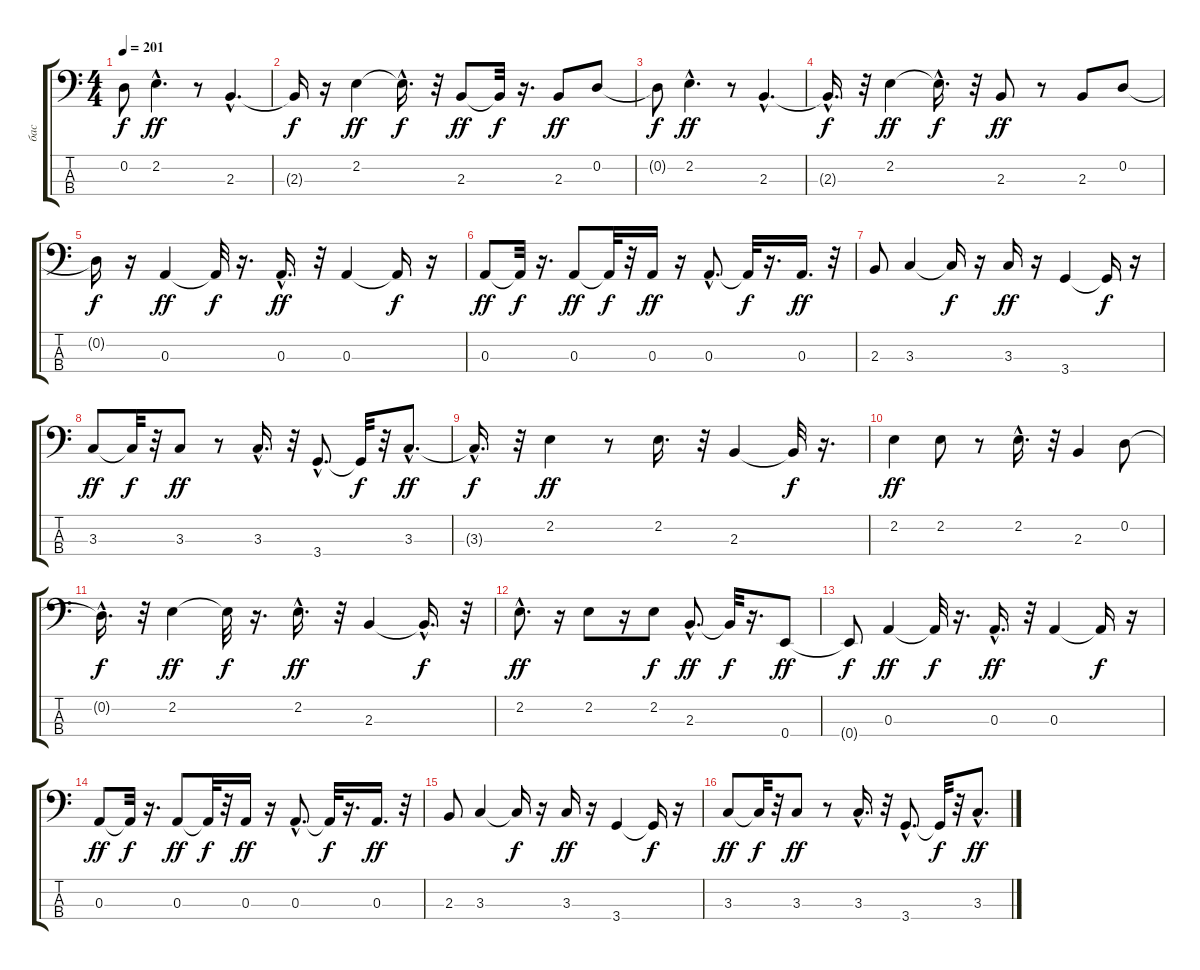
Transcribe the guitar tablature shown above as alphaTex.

\track ("бас" "бас") {instrument fretlessbass}
\staff {score tabs}
\tuning (G2 D2 A1 E1) {hide}
\ts (4 4)
\tempo 201
\clef f4
\ks c
0.2{t}.8{dy f} 2.2{hac}.4{d dy ff} r.8 2.3{hac}.4{d} |
2.3{t}.16{dy f} r.16 2.2.4{dy ff} 2.2{hac t}.16{d dy f} r.32 2.3.8{dy ff} 2.3{t}.32{dy f} r.16{d} 2.3.8{dy ff} 0.2.8 |
0.2{t}.8{dy f} 2.2{hac}.4{d dy ff} r.8 2.3{hac}.4{d} |
2.3{hac t}.16{d dy f} r.32 2.2.4{dy ff} 2.2{hac t}.16{d dy f} r.32 2.3.8{dy ff} r.8 2.3.8 0.2.8 |
0.2{t}.16{dy f} r.16 0.3.4{dy ff} 0.3{t}.32{dy f} r.16{d} 0.3{hac}.16{d dy ff} r.32 0.3.4 0.3{t}.16{dy f} r.16 |
0.3.8{dy ff} 0.3{t}.32{dy f} r.16{d} 0.3.8{dy ff} 0.3{t}.32{dy f} r.32 0.3.16{dy ff} r.16 0.3{hac}.8{d} 0.3{t}.32{dy f} r.16{d} 0.3.16{d dy ff} r.32 |
2.3.8 3.3.4 3.3{t}.16{dy f} r.16 3.3.16{dy ff} r.16 3.4.4 3.4{t}.16{dy f} r.16 |
3.3.8{dy ff} 3.3{t}.32{dy f} r.32 3.3.8{dy ff} r.8 3.3{hac}.16{d} r.32 3.4{hac}.8{d} 3.4{t}.32{dy f} r.32 3.3{hac}.8{d dy ff} |
3.3{hac t}.16{d dy f} r.32 2.2.4{dy ff} r.8 2.2.16{d} r.32 2.3.4 2.3{t}.32{dy f} r.16{d} |
2.2.4{dy ff} 2.2.8 r.8 2.2{hac}.16{d} r.32 2.3.4 0.2.8 |
0.2{hac t}.16{d dy f} r.32 2.2.4{dy ff} 2.2{t}.32{dy f} r.16{d} 2.2{hac}.16{d dy ff} r.32 2.3.4 2.3{hac t}.16{d dy f} r.32 |
2.2{hac}.8{d dy ff} r.16 2.2.8 r.16 2.2.8{dy f} 2.3{hac}.8{d dy ff} 2.3{t}.32{dy f} r.16{d} 0.4.8{dy ff} |
0.4{t}.8{dy f} 0.3.4{dy ff} 0.3{t}.32{dy f} r.16{d} 0.3{hac}.16{d dy ff} r.32 0.3.4 0.3{t}.16{dy f} r.16 |
0.3.8{dy ff} 0.3{t}.32{dy f} r.16{d} 0.3.8{dy ff} 0.3{t}.32{dy f} r.32 0.3.16{dy ff} r.16 0.3{hac}.8{d} 0.3{t}.32{dy f} r.16{d} 0.3.16{d dy ff} r.32 |
2.3.8 3.3.4 3.3{t}.16{dy f} r.16 3.3.16{dy ff} r.16 3.4.4 3.4{t}.16{dy f} r.16 |
3.3.8{dy ff} 3.3{t}.32{dy f} r.32 3.3.8{dy ff} r.8 3.3{hac}.16{d} r.32 3.4{hac}.8{d} 3.4{t}.32{dy f} r.32 3.3{hac}.8{d dy ff}
